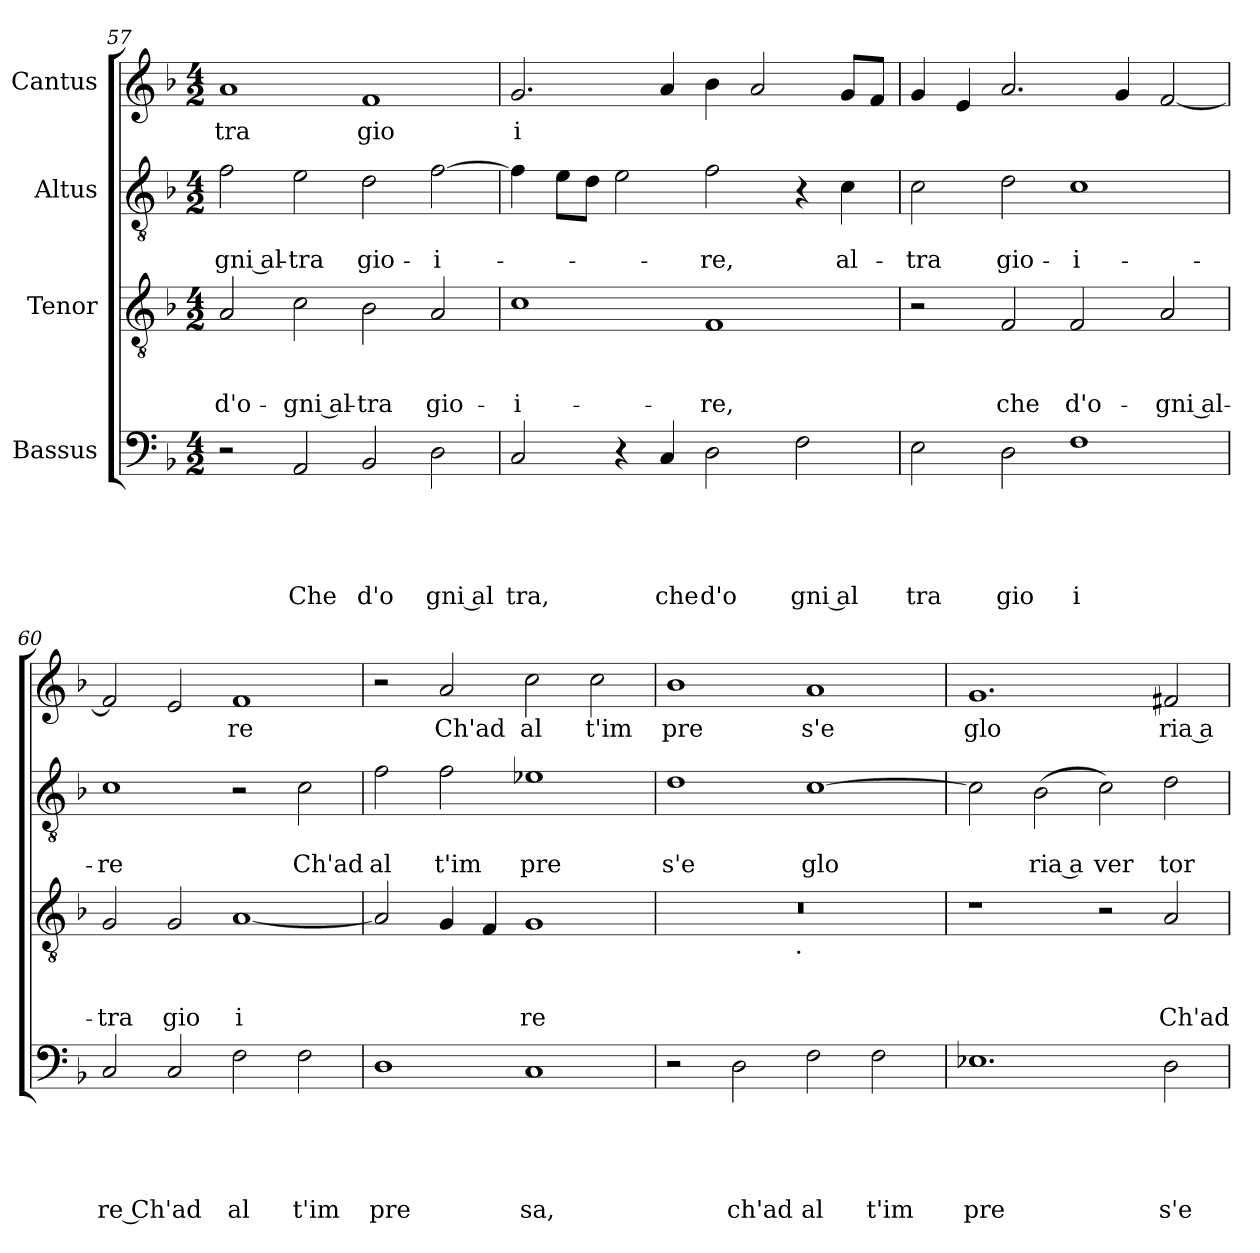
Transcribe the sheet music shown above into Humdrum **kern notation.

**kern	**text	**text	**text	**text	**text	**kern	**text	**text	**text	**kern	**text	**text	**kern	**text
*part4	*part4	*part4	*part4	*part4	*part4	*part3	*part3	*part3	*part3	*part2	*part2	*part2	*part1	*part1
*staff4	*staff4	*staff4	*staff4	*staff4	*staff4	*staff3	*staff3	*staff3	*staff3	*staff2	*staff2	*staff2	*staff1	*staff1
*I"Bassus	*	*	*	*	*	*I"Tenor	*	*	*	*I"Altus	*	*	*I"Cantus	*
*clefF4	*	*	*	*	*	*clefGv2	*	*	*	*clefGv2	*	*	*clefG2	*
*ITrd-3c-5	*	*	*	*	*	*	*	*	*	*ITrd-3c-5	*	*	*ITrd-3c-5	*
*k[b-e-]	*	*	*	*	*	*k[b-]	*	*	*	*k[b-e-]	*	*	*k[b-e-]	*
*B-:	*	*	*	*	*	*F:	*	*	*	*B-:	*	*	*B-:	*
*M4/2	*	*	*	*	*	*M4/2	*	*	*	*M4/2	*	*	*M4/2	*
=57	=57	=57	=57	=57	=57	=57	=57	=57	=57	=57	=57	=57	=57	=57
!	!	!	!	!	!	!	!	!	!LO:LY:b	!	!	!LO:LY:b:rj	!	!LO:LY:b
2r	.	.	.	.	.	2A/	.	.	d'o-	2b-\	.	-gni al-	1dd	tra
!	!	!	!	!	!LO:LY:b	!	!	!	!LO:LY:b:rj	!	!	!LO:LY:b	!	!
2D/	.	.	.	.	Che	2c\	.	.	-gni al-	2a\	.	-tra	.	.
!	!	!	!	!	!LO:LY:b	!	!	!	!LO:LY:b	!	!	!LO:LY:b	!	!LO:LY:b
2E-/	.	.	.	.	d'o	2B-\	.	.	-tra	2g\	.	gio-	1b-	gio
!	!	!	!	!	!LO:LY:b:rj	!	!	!	!LO:LY:b	!	!	!LO:LY:b:rj	!	!
2G\	.	.	.	.	gni al	2A/	.	.	gio-	[>2b-\	.	-i-	.	.
=58	=58	=58	=58	=58	=58	=58	=58	=58	=58	=58	=58	=58	=58	=58
!	!	!	!	!	!LO:LY:b	!	!	!	!LO:LY:b	!	!	!	!	!LO:LY:b:rj
2F/	.	.	.	.	tra,	1c	.	.	-i-	4b-\]	.	.	2.cc/	i
.	.	.	.	.	.	.	.	.	.	8a\L	.	.	.	.
.	.	.	.	.	.	.	.	.	.	8g\J	.	.	.	.
4r	.	.	.	.	.	.	.	.	.	2a\	.	.	.	.
!	!	!	!	!	!LO:LY:b	!	!	!	!	!	!	!	!	!
4F/	.	.	.	.	che	.	.	.	.	.	.	.	4dd/	.
!	!	!	!	!	!LO:LY:b	!	!	!	!LO:LY:b	!	!	!LO:LY:b	!	!
2G\	.	.	.	.	d'o	1F	.	.	-re,	2b-\	.	-re,	4ee-\	.
.	.	.	.	.	.	.	.	.	.	.	.	.	2dd/	.
!	!	!	!	!	!LO:LY:b:rj	!	!	!	!	!	!	!	!	!
2B-\	.	.	.	.	gni al	.	.	.	.	4r	.	.	.	.
!	!	!	!	!	!	!	!	!	!	!	!	!LO:LY:b	!	!
.	.	.	.	.	.	.	.	.	.	4f\	.	al-	8cc/L	.
.	.	.	.	.	.	.	.	.	.	.	.	.	8b-/J	.
=59	=59	=59	=59	=59	=59	=59	=59	=59	=59	=59	=59	=59	=59	=59
!	!	!	!	!	!LO:LY:b	!	!	!	!	!	!	!LO:LY:b	!	!
2A\	.	.	.	.	tra	2r	.	.	.	2f\	.	-tra	4cc/	.
.	.	.	.	.	.	.	.	.	.	.	.	.	4a/	.
!	!	!	!	!	!LO:LY:b	!	!	!	!LO:LY:b	!	!	!LO:LY:b	!	!
2G\	.	.	.	.	gio	2F/	.	.	che	2g\	.	gio-	2.dd/	.
!	!	!	!	!	!LO:LY:b	!	!	!	!LO:LY:b	!	!	!LO:LY:b	!	!
1B-	.	.	.	.	i	2F/	.	.	d'o-	1f	.	-i-	.	.
.	.	.	.	.	.	.	.	.	.	.	.	.	4cc/	.
!	!	!	!	!	!	!	!	!	!LO:LY:b:rj	!	!	!	!	!
.	.	.	.	.	.	2A/	.	.	-gni al-	.	.	.	[>2b-/	.
!!LO:LB:g=z
=60	=60	=60	=60	=60	=60	=60	=60	=60	=60	=60	=60	=60	=60	=60
!	!	!	!	!	!LO:LY:b	!	!	!	!LO:LY:b	!	!	!LO:LY:b	!	!
2F/	.	.	.	.	re Ch'ad	2G/	.	.	-tra	1f	.	-re	2b-/]	.
!	!	!	!	!	!	!	!	!	!LO:LY:b	!	!	!	!	!
2F/	.	.	.	.	.	2G/	.	.	gio	.	.	.	2a/	.
!	!	!	!	!	!LO:LY:b	!	!	!	!LO:LY:b:rj	!	!	!	!	!LO:LY:b
2B-\	.	.	.	.	al	[<1A	.	.	i	2r	.	.	1b-	re
!	!	!	!	!	!LO:LY:b	!	!	!	!	!	!	!LO:LY:b	!	!
2B-\	.	.	.	.	t'im	.	.	.	.	2f\	.	Ch'ad	.	.
=61	=61	=61	=61	=61	=61	=61	=61	=61	=61	=61	=61	=61	=61	=61
!	!	!	!	!	!LO:LY:b	!	!	!	!	!	!	!LO:LY:b	!	!
1G	.	.	.	.	pre	2A/]	.	.	.	2b-\	.	al	2r	.
!	!	!	!	!	!	!	!	!	!	!	!	!LO:LY:b	!	!LO:LY:b
.	.	.	.	.	.	4G/	.	.	.	2b-\	.	t'im	2dd/	Ch'ad
.	.	.	.	.	.	4F/	.	.	.	.	.	.	.	.
!	!	!	!	!	!LO:LY:b	!	!	!	!LO:LY:b	!	!	!LO:LY:b	!	!LO:LY:b
1F	.	.	.	.	sa,	1G	.	.	re	1a-X	.	pre	2ff\	al
!	!	!	!	!	!	!	!	!	!	!	!	!	!	!LO:LY:b
.	.	.	.	.	.	.	.	.	.	.	.	.	2ff\	t'im
=62	=62	=62	=62	=62	=62	=62	=62	=62	=62	=62	=62	=62	=62	=62
!	!	!	!	!	!	!	!	!	!	!	!	!LO:LY:b	!	!LO:LY:b
*	*	*	*	*	*	*^	*	*	*	*	*	*	*	*
2r	.	.	.	.	.	0r	2ryy	.	.	.	1g	.	s'e	1ee-	pre
!	!	!	!	!	!LO:LY:b	!	!	!	!	!	!	!	!	!	!
2G\	.	.	.	.	ch'ad	.	4...ryy	.	.	.	.	.	.	.	.
!	!	!	!	!	!	!	!LO:TX:b:t=.	!	!	!	!	!	!	!	!
.	.	.	.	.	.	.	1ryy	.	.	.	.	.	.	.	.
!	!	!	!	!	!LO:LY:b	!	!	!	!	!	!	!	!LO:LY:b	!	!LO:LY:b
2B-\	.	.	.	.	al	.	.	.	.	.	[>1f	.	glo	1dd	s'e
!	!	!	!	!	!LO:LY:b	!	!	!	!	!	!	!	!	!	!
2B-\	.	.	.	.	t'im	.	.	.	.	.	.	.	.	.	.
.	.	.	.	.	.	.	32ryy	.	.	.	.	.	.	.	.
=63	=63	=63	=63	=63	=63	=63	=63	=63	=63	=63	=63	=63	=63	=63	=63
!	!	!	!	!	!LO:LY:b	!	!	!	!	!	!	!	!	!	!LO:LY:b
*	*	*	*	*	*	*v	*v	*	*	*	*	*	*	*	*
1.A-X	.	.	.	.	pre	1r	.	.	.	2f\]	.	.	1.cc	glo
!	!	!	!	!	!	!	!	!	!	!	!	!LO:LY:b:rj	!	!
.	.	.	.	.	.	.	.	.	.	(<2e-\	.	ria a	.	.
!	!	!	!	!	!	!	!	!	!	!	!	!LO:LY:b	!	!
.	.	.	.	.	.	2r	.	.	.	2f\)	.	ver	.	.
!	!	!	!	!	!LO:LY:b	!	!	!	!LO:LY:b	!	!	!LO:LY:b	!	!LO:LY:b:rj
2G\	.	.	.	.	s'e	2A/	.	.	Ch'ad	2g\	.	tor	2bn/	ria a
=	=	=	=	=	=	=	=	=	=	=	=	=	=	=
*-	*-	*-	*-	*-	*-	*-	*-	*-	*-	*-	*-	*-	*-	*-
